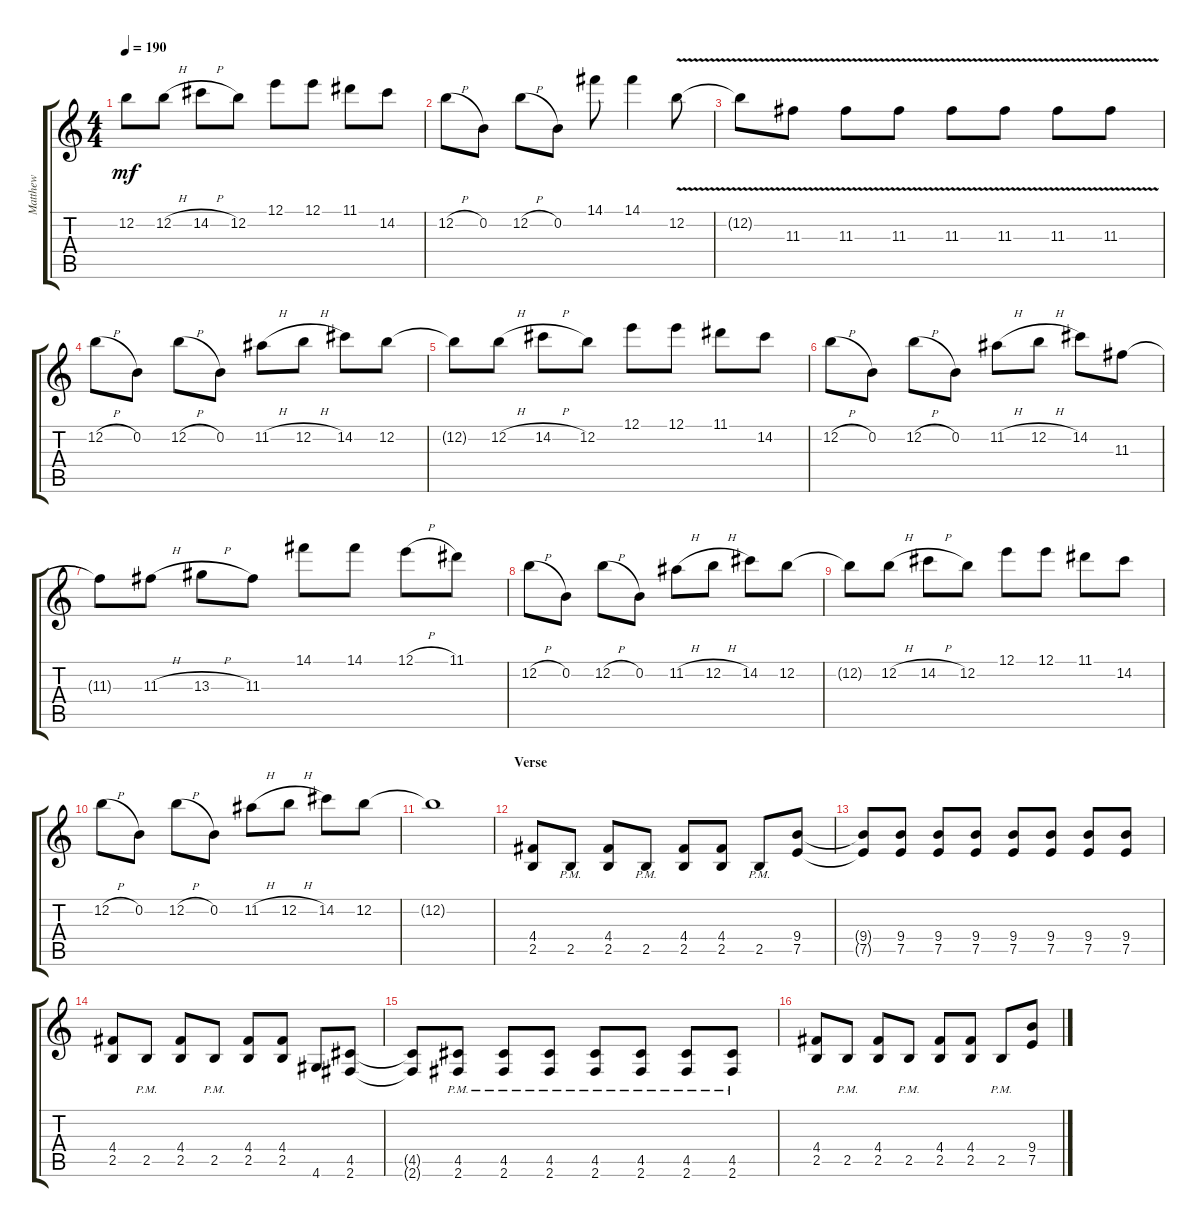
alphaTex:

\track ("Matthew" "Matthew") {instrument distortionguitar}
\staff {score tabs}
\tuning (E4 B3 G3 D3 A2 E2) {hide}
\ts (4 4)
\tempo 190
\clef g2
\ks c
12.2{t}.8{dy mf} 12.2{h}.8 14.2{h}.8 12.2.8 12.1.8 12.1.8 11.1.8 14.2.8 |
12.2{h}.8 0.2.8 12.2{h}.8 0.2.8 14.1.8 14.1.4 12.2{v}.8 |
12.2{v t}.8 11.3{v}.8 11.3{v}.8 11.3{v}.8 11.3{v}.8 11.3{v}.8 11.3{v}.8 11.3{v}.8 |
12.2{h}.8 0.2.8 12.2{h}.8 0.2.8 11.2{h}.8 12.2{h}.8 14.2.8 12.2.8 |
12.2{t}.8 12.2{h}.8 14.2{h}.8 12.2.8 12.1.8 12.1.8 11.1.8 14.2.8 |
12.2{h}.8 0.2.8 12.2{h}.8 0.2.8 11.2{h}.8 12.2{h}.8 14.2.8 11.3.8 |
11.3{t}.8 11.3{h}.8 13.3{h}.8 11.3.8 14.1.8 14.1.8 12.1{h}.8 11.1.8 |
12.2{h}.8 0.2.8 12.2{h}.8 0.2.8 11.2{h}.8 12.2{h}.8 14.2.8 12.2.8 |
12.2{t}.8 12.2{h}.8 14.2{h}.8 12.2.8 12.1.8 12.1.8 11.1.8 14.2.8 |
12.2{h}.8 0.2.8 12.2{h}.8 0.2.8 11.2{h}.8 12.2{h}.8 14.2.8 12.2.8 |
12.2{t}.1 |
\section ("" "Verse")
(4.4 2.5).8 2.5{pm}.8 (4.4 2.5).8 2.5{pm}.8 (4.4 2.5).8 (4.4 2.5).8 2.5{pm}.8 (9.4 7.5).8 |
(9.4{t} 7.5{t}).8 (9.4 7.5).8 (9.4 7.5).8 (9.4 7.5).8 (9.4 7.5).8 (9.4 7.5).8 (9.4 7.5).8 (9.4 7.5).8 |
(4.4 2.5).8 2.5{pm}.8 (4.4 2.5).8 2.5{pm}.8 (4.4 2.5).8 (4.4 2.5).8 4.6.8 (4.5 2.6).8 |
(4.5{t} 2.6{t}).8 (4.5{pm} 2.6{pm}).8 (4.5{pm} 2.6{pm}).8 (4.5{pm} 2.6{pm}).8 (4.5{pm} 2.6{pm}).8 (4.5{pm} 2.6{pm}).8 (4.5{pm} 2.6{pm}).8 (4.5{pm} 2.6{pm}).8 |
(4.4 2.5).8 2.5{pm}.8 (4.4 2.5).8 2.5{pm}.8 (4.4 2.5).8 (4.4 2.5).8 2.5{pm}.8 (9.4 7.5).8
